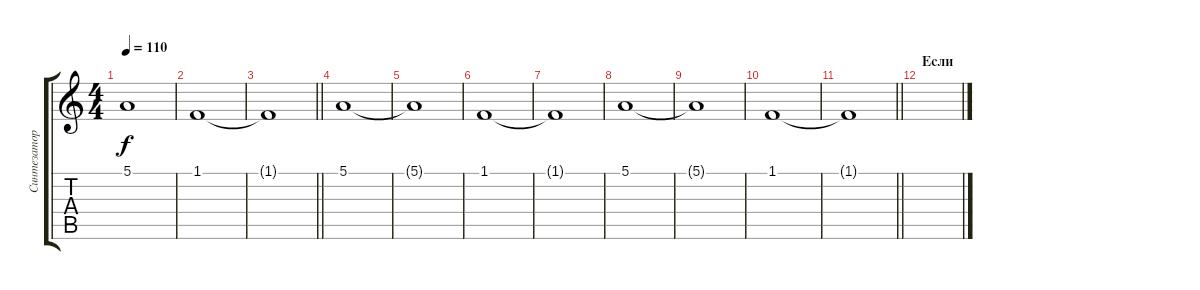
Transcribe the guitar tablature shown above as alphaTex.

\track ("Синтезатор (Макс Йорик)" "Синтезатор") {instrument fx6goblins}
\staff {score tabs}
\tuning (E4 B3 G3 D3 A2 E2) {hide}
\ts (4 4)
\tempo 110
\clef g2
\ks c
5.1{t}.1{dy f} |
1.1.1 |
\barLineRight lightlight
1.1{t}.1 |
5.1.1 |
5.1{t}.1 |
1.1.1 |
1.1{t}.1 |
5.1.1 |
5.1{t}.1 |
1.1.1 |
\barLineRight lightlight
1.1{t}.1 |
\section ("" "Если")
